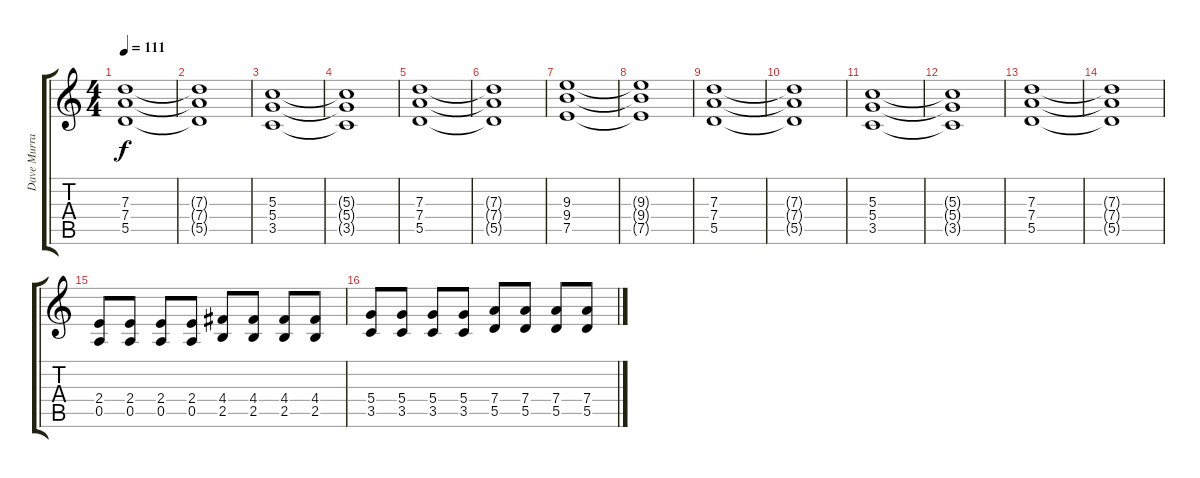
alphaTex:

\track ("Dave Murray" "Dave Murra") {instrument overdrivenguitar}
\staff {score tabs}
\tuning (E4 B3 G3 D3 A2 E2) {hide}
\ts (4 4)
\tempo 111
\clef g2
\ks c
(7.3 7.4 5.5).1{dy f} |
(7.3{t} 7.4{t} 5.5{t}).1 |
(5.3 5.4 3.5).1 |
(5.3{t} 5.4{t} 3.5{t}).1 |
(7.3 7.4 5.5).1 |
(7.3{t} 7.4{t} 5.5{t}).1 |
(9.3 9.4 7.5).1 |
(9.3{t} 9.4{t} 7.5{t}).1 |
(7.3 7.4 5.5).1 |
(7.3{t} 7.4{t} 5.5{t}).1 |
(5.3 5.4 3.5).1 |
(5.3{t} 5.4{t} 3.5{t}).1 |
(7.3 7.4 5.5).1 |
(7.3{t} 7.4{t} 5.5{t}).1 |
(2.4 0.5).8{volume 13} (2.4 0.5).8 (2.4 0.5).8 (2.4 0.5).8 (4.4 2.5).8 (4.4 2.5).8 (4.4 2.5).8 (4.4 2.5).8 |
(5.4 3.5).8 (5.4 3.5).8 (5.4 3.5).8 (5.4 3.5).8 (7.4 5.5).8 (7.4 5.5).8 (7.4 5.5).8 (7.4 5.5).8
